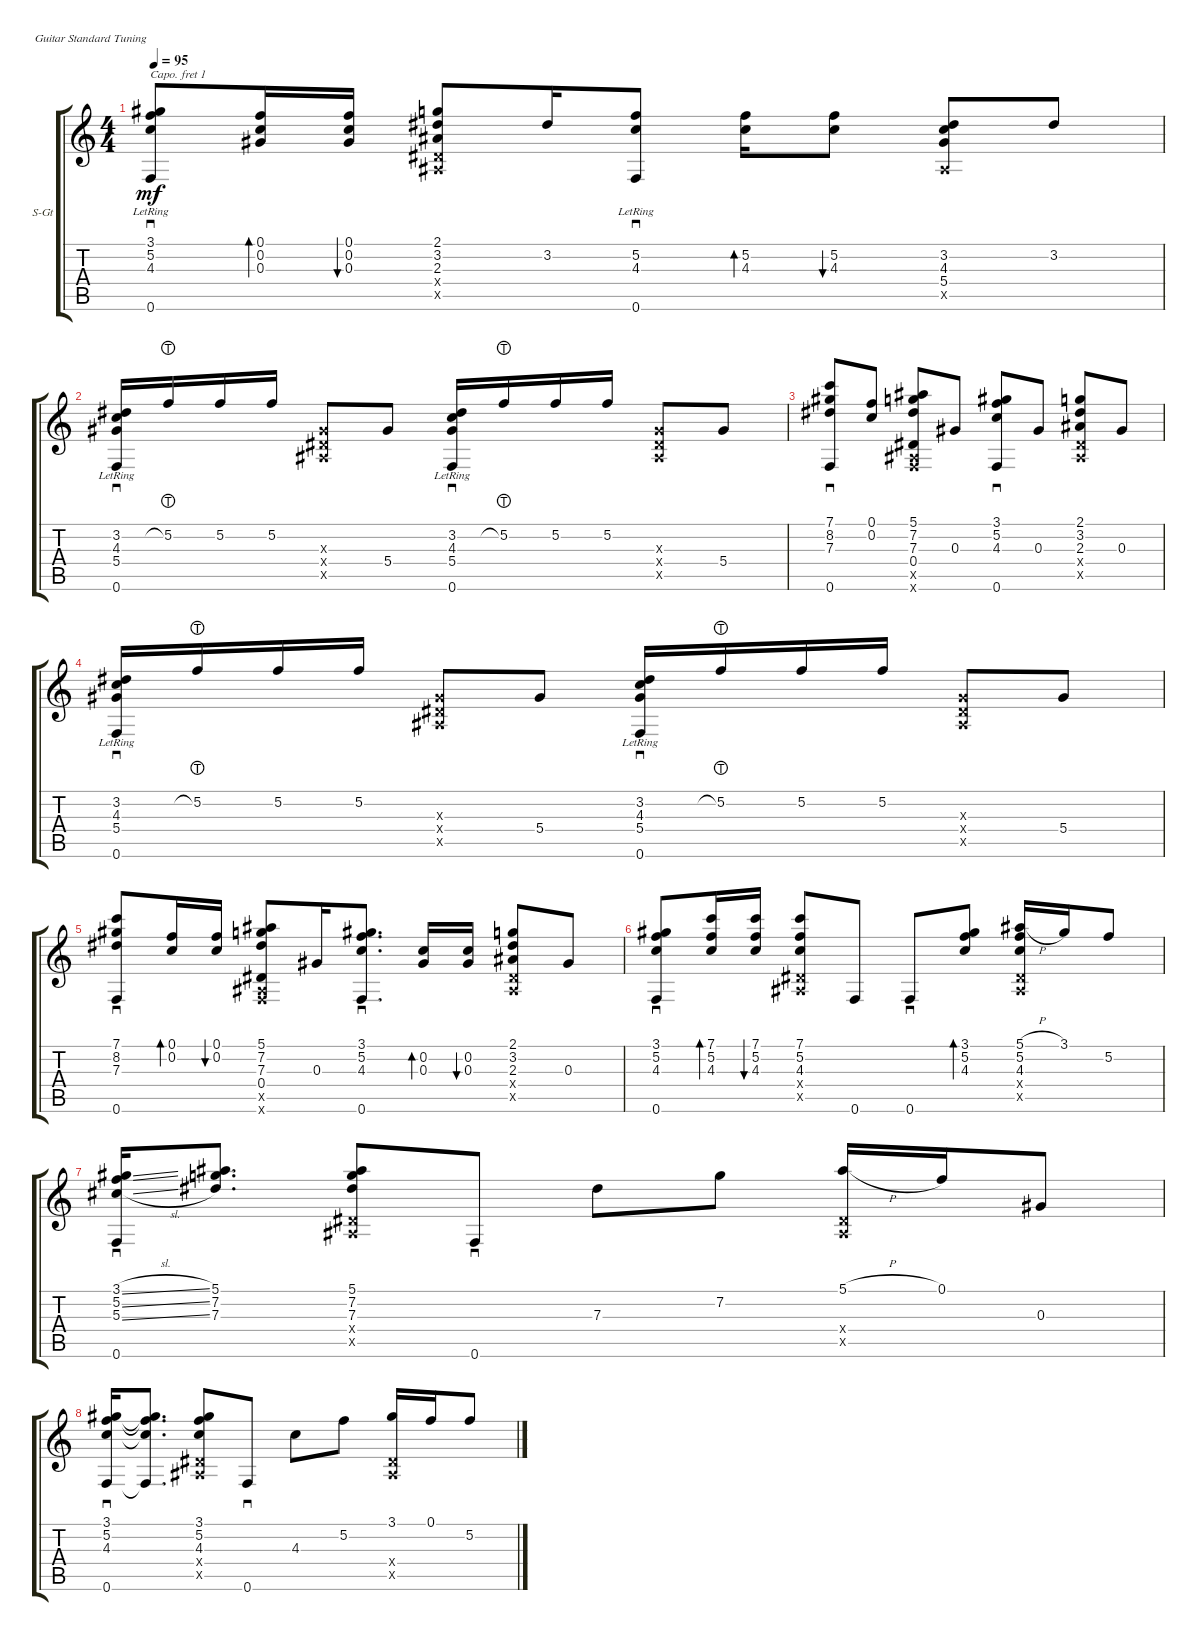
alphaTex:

\defaultSystemsLayout 4
\bracketExtendMode groupsimilarinstruments
\firstSystemTrackNameOrientation horizontal
\otherSystemsTrackNameOrientation horizontal
\track ("Steel Guitar" "S-Gt") {instrument acousticguitarsteel}
\staff {score tabs}
\capo 1
\tuning (E4 B3 G3 D3 A2 E2)
\ts (4 4)
\tempo 95
\clef g2
\ks c
(3.1 5.2 4.3 0.6{lr}).8{sd dy mf} (0.1 0.2 0.3).16{bd 30} (0.1 0.2 0.3).16{bu 30} (3.2 2.1 2.3 0.5{x} 0.4{x}).8 3.2.16 (5.2 4.3 0.6{lr}).8{sd} (5.2 4.3).16{bd 30} (4.3 5.2).8{bu 30} (3.2 4.3 5.4 0.5{x}).8 3.2.8 |
(0.6{lr} 3.2 4.3 5.4).16{sd} 5.2{lht}.16 5.2.16 5.2.16 (0.3{x} 0.4{x} 0.5{x}).8 5.4.8 (0.6{lr} 3.2 4.3 5.4).16{sd} 5.2{lht}.16 5.2.16 5.2.16 (0.3{x} 0.4{x} 0.5{x}).8 5.4.8 |
(7.1 8.2 7.3 0.6).8{sd} (0.1 0.2).8 (0.4 7.3 7.2 5.1 0.5{x} 0.6{x}).8 0.3.8 (3.1 5.2 4.3 0.6).8{sd} 0.3.8 (3.2 2.1 2.3 0.4{x} 0.5{x}).8 0.3.8 |
(0.6{lr} 3.2 4.3 5.4).16{sd} 5.2{lht}.16 5.2.16 5.2.16 (0.3{x} 0.4{x} 0.5{x}).8 5.4.8 (0.6{lr} 3.2 4.3 5.4).16{sd} 5.2{lht}.16 5.2.16 5.2.16 (0.3{x} 0.4{x} 0.5{x}).8 5.4.8 |
(7.1 8.2 7.3 0.6).8{sd} (0.1 0.2).16{bd 30} (0.1 0.2).16{bu 30} (0.4 7.3 7.2 5.1 0.5{x} 0.6{x}).8 0.3.16 (3.1 5.2 4.3 0.6).8{d sd} (0.2 0.3).16{bd 30} (0.3 0.2).16{bu 30} (3.2 2.1 2.3 0.4{x} 0.5{x}).8 0.3.8 |
(3.1 5.2 4.3 0.6).8{sd} (7.1 5.2 4.3).16{bd 30} (4.3 5.2 7.1).16{bu 30} (4.3 5.2 7.1 0.4{x} 0.5{x}).8 0.6.8 0.6.8{sd} (3.1 5.2 4.3).8{bd 30} (5.1{h} 5.2 4.3 0.4{x} 0.5{x}).16 3.1.16 5.2.8 |
(3.1{sl} 5.2{sl} 5.3{sl} 0.6).16{sd} (5.1 7.2 7.3).8{d} (5.1 7.2 7.3 0.4{x} 0.5{x}).8 0.6.8{sd} 7.3.8 7.2.8 (5.1{h} 0.5{x} 0.4{x}).16 0.1.16 0.3.8 |
(0.6 3.1 4.3 5.2).16{sd} (0.6{t} 3.1{t} 4.3{t} 5.2{t}).8{d} (3.1 5.2 4.3 0.4{x} 0.5{x}).8 0.6.8{sd} 4.3.8 5.2.8 (3.1 0.5{x} 0.4{x}).16 0.1.16 5.2.8
